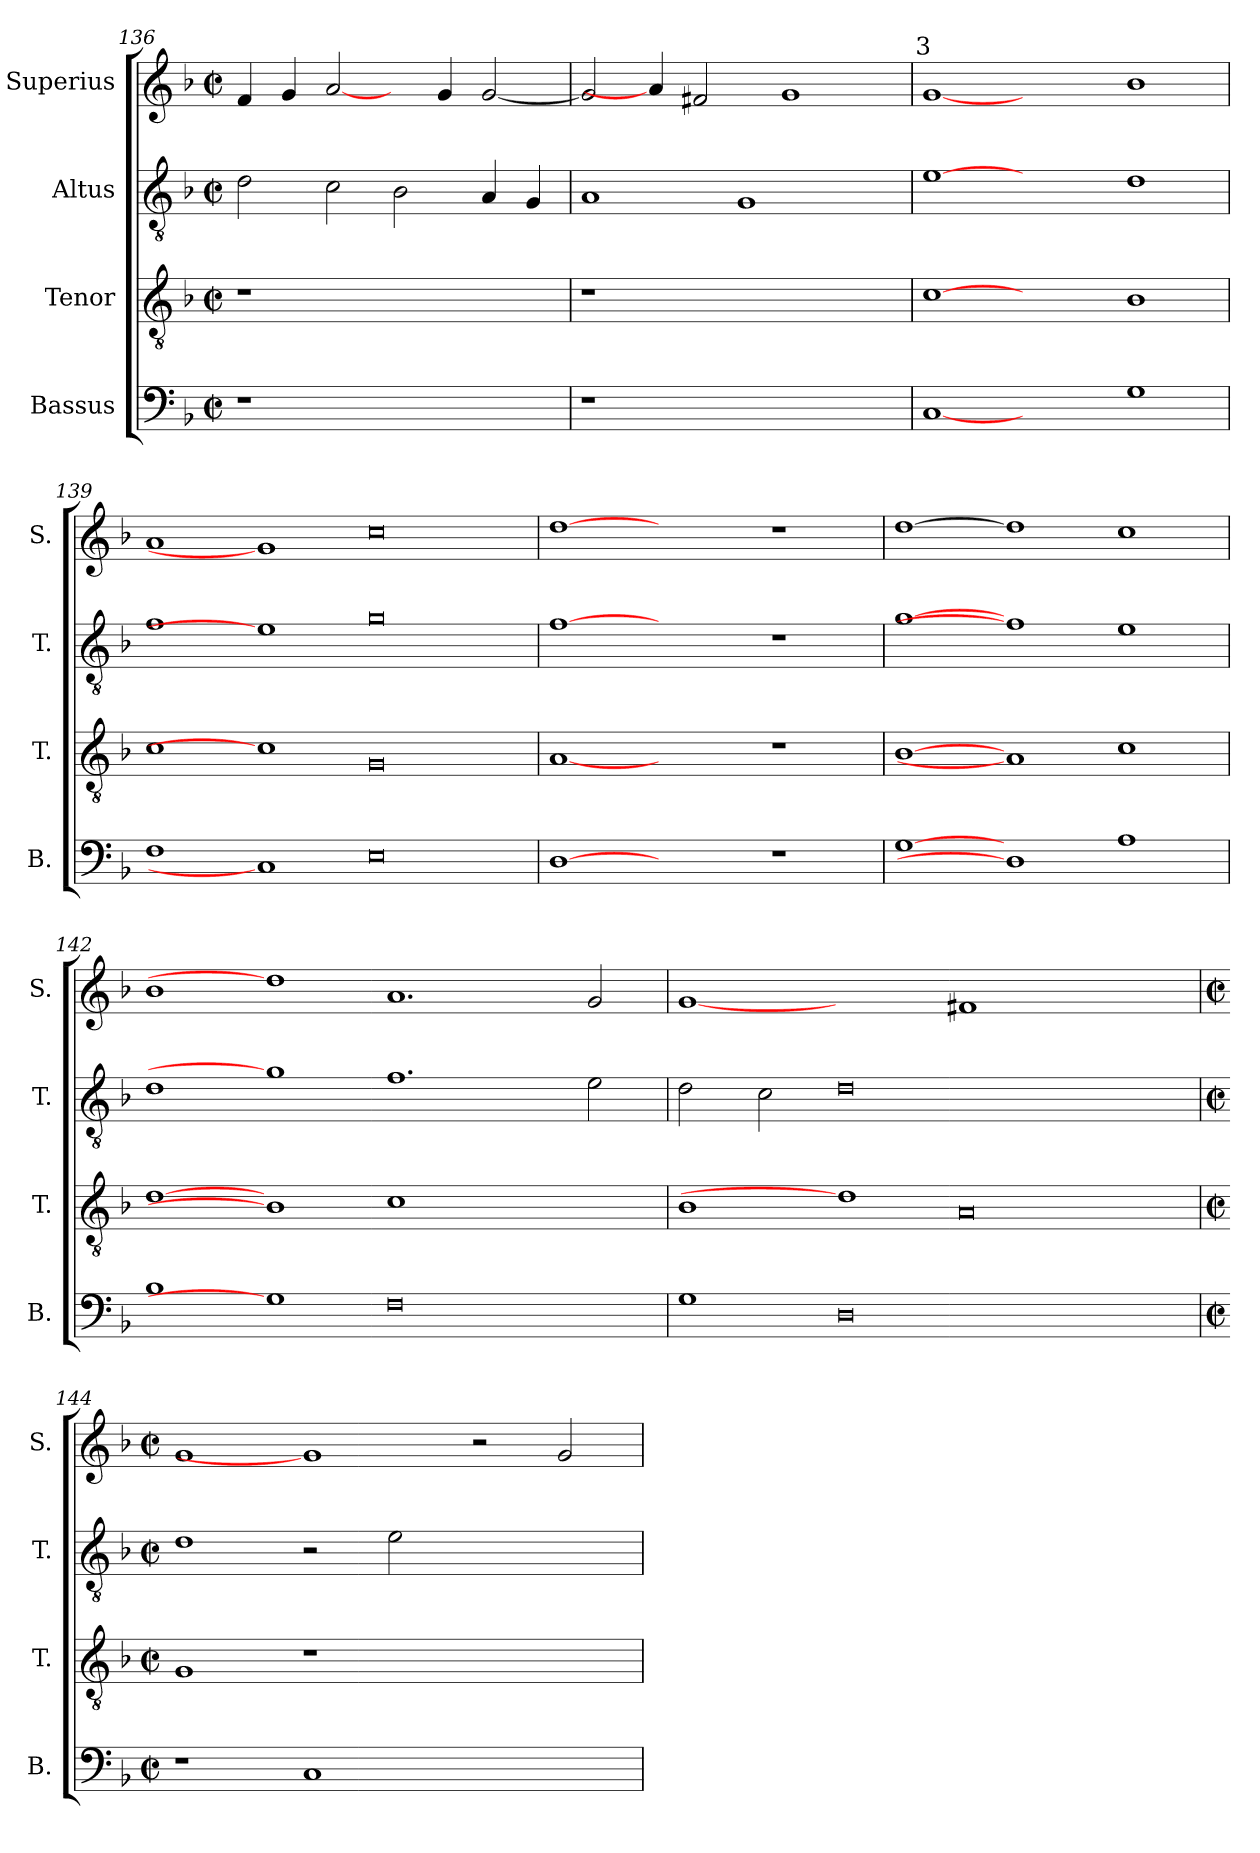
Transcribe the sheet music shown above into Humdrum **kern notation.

**kern	**kern	**kern	**kern
*part4	*part3	*part2	*part1
*staff4	*staff3	*staff2	*staff1
*I"Bassus	*I"Tenor	*I"Altus	*I"Superius
*I'B.	*I'T.	*I'T.	*I'S.
*clefF4	*clefGv2	*clefGv2	*clefG2
*	*ITrd7c12	*ITrd7c12	*
*k[b-]	*k[b-]	*k[b-]	*k[b-]
*F:	*F:	*F:	*F:
*M2/2	*M2/2	*M2/2	*M2/2
*met(c|)	*met(c|)	*met(c|)	*met(c|)
=136	=136	=136	=136
!LO:N:vis=1	!LO:N:vis=1	!	!
1r	1r	2Di\	4fi/
.	.	.	4gi/
.	.	2Ci\	[2ai/
1ryy	1ryy	2BB-i\	4ryy
.	.	.	4gi/
.	.	4AAi/	[<2gi/
.	.	4GGi/	.
=137	=137	=137	=137
!LO:N:vis=1	!LO:N:vis=1	!	!
1r	1r	1AAi	2gi/]
.	.	.	4ai/]
.	.	.	2f#Xi/
1ryy	1ryy	1GGi	.
.	.	.	1gi
4ryy	4ryy	4ryy	.
=138	=138	=138	=138
!	!	!	!LO:TX:cj:t=3
[1Ci	[1Ci	[1Ei	[1gi
1ryy	1ryy	1ryy	1ryy
1Gi	1BB-i	1Di	1b-i
!!LO:LB:g=z
=139	=139	=139	=139
1Fi	1Ci	1Fi	1ai
1Ci]	1Ci]	1Ei]	1gi]
0Ei	0GGi	0Gi	0cci
=140	=140	=140	=140
[1Di	[1AAi	[1Fi	[1ddi
1ryy	1ryy	1ryy	1ryy
1r	1r	1r	1r
=141	=141	=141	=141
[1Gi	[1BB-i	[1Gi	[1ddi
1Di]	1AAi]	1Fi]	1ddi]
1Ai	1Ci	1Ei	1cci
=142	=142	=142	=142
1B-i	[1Di	1Di	1b-i
1Gi]	1BB-i]	1Gi]	1ddi]
0Fi	1Ci	1.Fi	1.ai
.	1ryy	.	.
.	.	2Ei\	2gi/
=143	=143	=143	=143
1Gi	1BB-i	2Di\	[1gi
.	.	2Ci\	.
0Di	1Di]	0Di	1ryy
.	0AAi	.	1f#Xi
1ryy	.	1ryy	1ryy
!!LO:LB:g=z
=144	=144	=144	=144
*M2/2	*M2/2	*M2/2	*M2/2
*met(c|)	*met(c|)	*met(c|)	*met(c|)
1r	1GGi	1Di	1gi
1Ci	1r	2r	1gi]
.	.	2Ei\	.
1ryy	1ryy	1ryy	2r
.	.	.	2gi/
=	=	=	=
*-	*-	*-	*-
